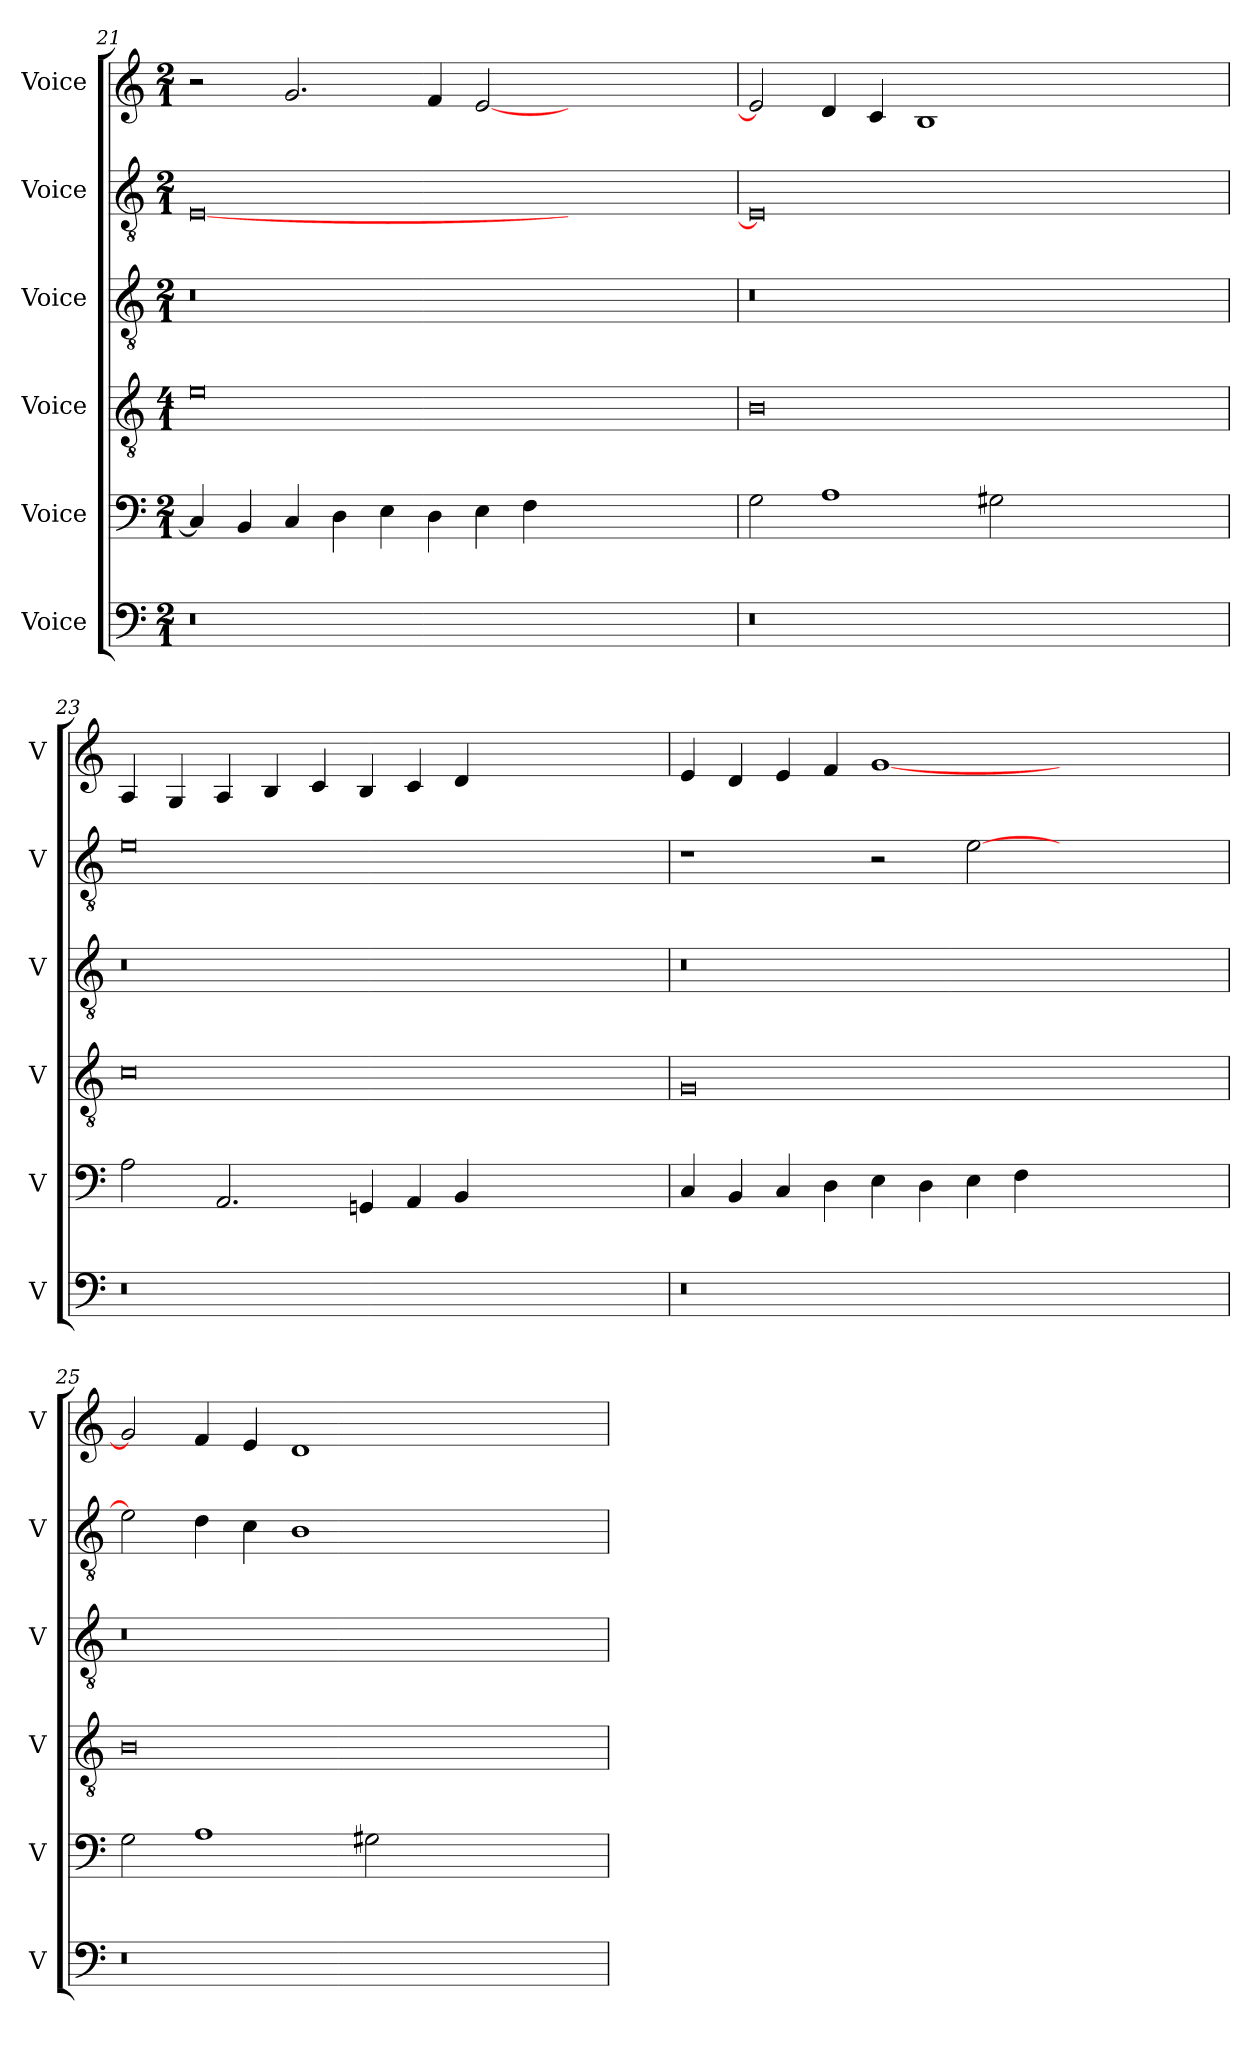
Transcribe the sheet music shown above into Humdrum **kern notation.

**kern	**kern	**kern	**kern	**kern	**kern
*part6	*part5	*part4	*part3	*part2	*part1
*staff6	*staff5	*staff4	*staff3	*staff2	*staff1
*I"Voice	*I"Voice	*I"Voice	*I"Voice	*I"Voice	*I"Voice
*I'V	*I'V	*I'V	*I'V	*I'V	*I'V
!!LO:LB:g=z
*clefF4	*clefF4	*clefGv2	*clefGv2	*clefGv2	*clefG2
*k[]	*k[]	*k[]	*k[]	*k[]	*k[]
*M2/1	*M2/1	*M4/1	*M2/1	*M2/1	*M2/1
=21	=21	=21	=21	=21	=21
0r	4C/]	0e	0r	[0E	2r
.	4BB/	.	.	.	.
.	4C/	.	.	.	2.g/
.	4D\	.	.	.	.
.	4E\	.	.	.	.
.	4D\	.	.	.	4f/
.	4E\	.	.	.	[2e/
.	4F\	.	.	.	.
0ryy	0ryy	0ryy	0ryy	0ryy	0ryy
=22	=22	=22	=22	=22	=22
0r	2G\	0B	0r	0E]	2e/]
.	1A	.	.	.	4d/
.	.	.	.	.	4c/
.	.	.	.	.	1B
.	2G#X\	.	.	.	.
0ryy	0ryy	0ryy	0ryy	0ryy	0ryy
=23	=23	=23	=23	=23	=23
0r	2A\	0c	0r	0e	4A/
.	.	.	.	.	4G/
.	2.AA/	.	.	.	4A/
.	.	.	.	.	4B/
.	.	.	.	.	4c/
.	4GGn/	.	.	.	4B/
.	4AA/	.	.	.	4c/
.	4BB/	.	.	.	4d/
0ryy	0ryy	0ryy	0ryy	0ryy	0ryy
!!LO:PB:g=z
=24	=24	=24	=24	=24	=24
0r	4C/	0G	0r	1r	4e/
.	4BB/	.	.	.	4d/
.	4C/	.	.	.	4e/
.	4D\	.	.	.	4f/
.	4E\	.	.	2r	[1g
.	4D\	.	.	.	.
.	4E\	.	.	[2e\	.
.	4F\	.	.	.	.
0ryy	0ryy	0ryy	0ryy	0ryy	0ryy
=25	=25	=25	=25	=25	=25
0r	2G\	0B	0r	2e\]	2g/]
.	1A	.	.	4d\	4f/
.	.	.	.	4c\	4e/
.	.	.	.	1B	1d
.	2G#X\	.	.	.	.
0ryy	0ryy	0ryy	0ryy	0ryy	0ryy
=	=	=	=	=	=
*-	*-	*-	*-	*-	*-
